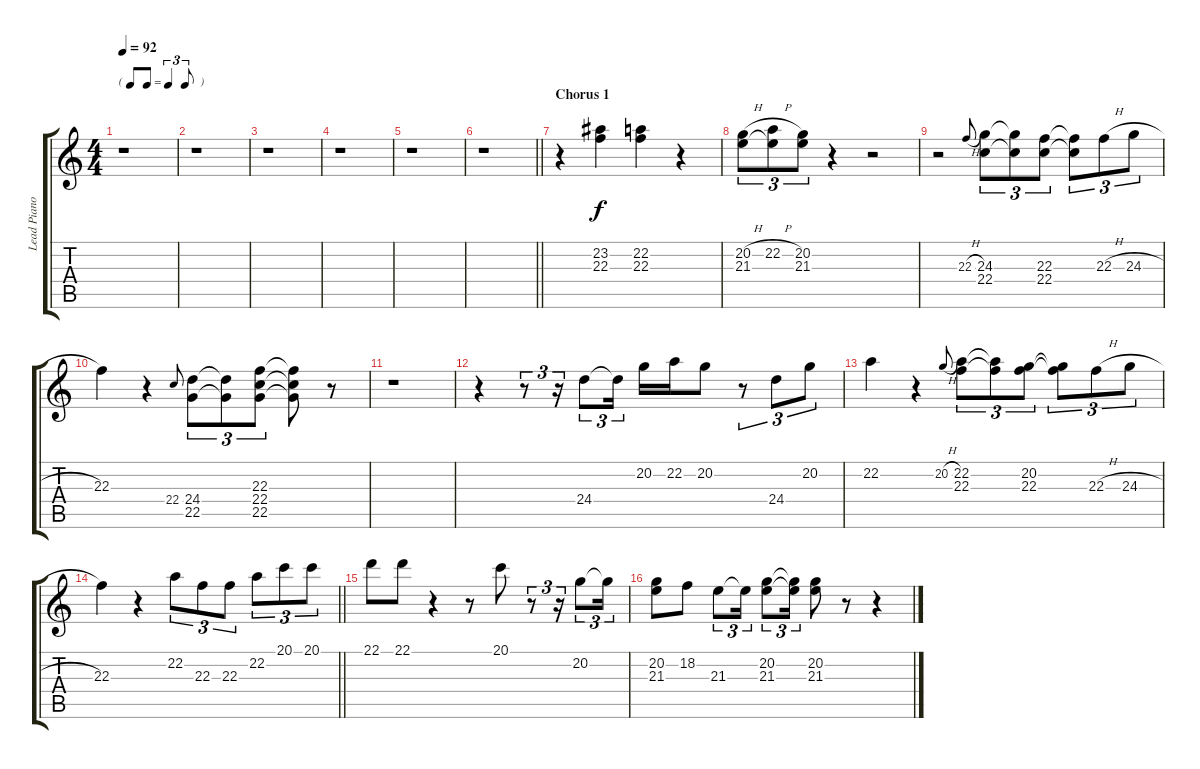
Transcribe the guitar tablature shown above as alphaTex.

\track ("Lead Piano (Keith)" "Lead Piano") {instrument brightacousticpiano}
\staff {score tabs}
\tuning (E4 B3 G3 D3 A2 E2) {hide}
\ts (4 4)
\tf triplet8th
\tempo 92
\clef g2
\ks c
r.1{dy mp} |
r.1 |
r.1 |
r.1 |
r.1 |
\barLineRight lightlight
r.1 |
\section ("" "Chorus 1")
r.4 (23.2 22.3).4{dy f} (22.2 22.3).4 r.4 |
(20.2{h} 21.3).8{tu (3 2)} (22.2{h} 21.3{t}).8{tu (3 2)} (20.2 21.3).8{tu (3 2)} r.4 r.2 |
r.2 22.3{h}.8{gr onbeat} (24.3 22.4).8{tu (3 2)} (24.3{t} 22.4{t}).8{tu (3 2)} (22.3 22.4).8{tu (3 2)} (22.3{t} 22.4{t}).8{tu (3 2)} 22.3{h}.8{tu (3 2)} 24.3{h}.8{tu (3 2)} |
22.3.4 r.4 22.4.8{gr onbeat} (24.4 22.5).8{tu (3 2)} (24.4{t} 22.5{t}).8{tu (3 2)} (22.3 22.4 22.5).8{tu (3 2)} (22.3{t} 22.4{t} 22.5{t}).8 r.8 |
r.1 |
r.4 r.8{tu (3 2)} r.16{tu (3 2)} 24.4.8{tu (3 2)} 24.4{t}.16{tu (3 2)} 20.2.16 22.2.16 20.2.8 r.8{tu (3 2)} 24.4.8{tu (3 2)} 20.2.8{tu (3 2)} |
22.2.4 r.4 20.2{h}.8{gr onbeat} (22.2 22.3).8{tu (3 2)} (22.2{t} 22.3{t}).8{tu (3 2)} (20.2 22.3).8{tu (3 2)} (20.2{t} 22.3{t}).8{tu (3 2)} 22.3{h}.8{tu (3 2)} 24.3{h}.8{tu (3 2)} |
\barLineRight lightlight
22.3.4 r.4 22.2.8{tu (3 2)} 22.3.8{tu (3 2)} 22.3.8{tu (3 2)} 22.2.8{tu (3 2)} 20.1.8{tu (3 2)} 20.1.8{tu (3 2)} |
22.1.8 22.1.8 r.4 r.8 20.1.8 r.8{tu (3 2)} r.16{tu (3 2)} 20.2.8{tu (3 2)} 20.2{t}.16{tu (3 2)} |
(20.2 21.3).8 18.2.8 21.3.8{tu (3 2)} 21.3{t}.16{tu (3 2)} (20.2 21.3).8{tu (3 2)} (20.2{t} 21.3{t}).16{tu (3 2)} (20.2 21.3).8 r.8 r.4
